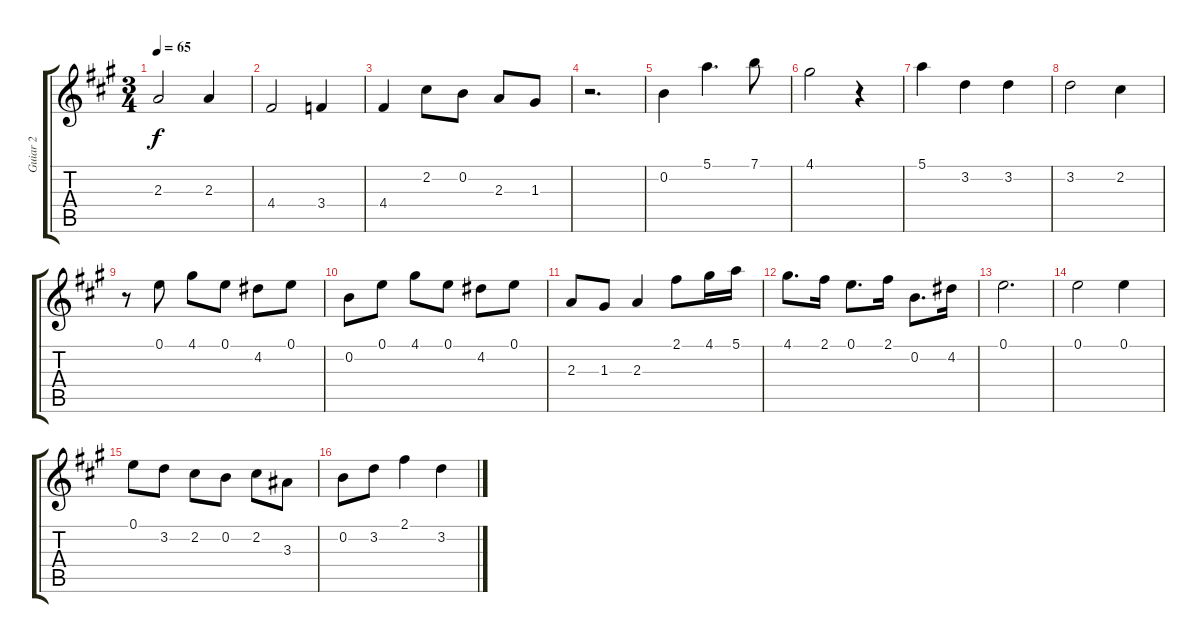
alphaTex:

\track ("Guiar 2" "Guiar 2") {instrument acousticguitarnylon}
\staff {score tabs}
\tuning (E4 B3 G3 D3 A2 E2) {hide}
\ts (3 4)
\tempo 65
\clef g2
\ks a
2.3.2{dy f} 2.3.4 |
4.4.2 3.4.4 |
4.4.4 2.2.8 0.2.8 2.3.8 1.3.8 |
r.2{d} |
0.2.4 5.1.4{d} 7.1.8 |
4.1.2 r.4 |
5.1.4 3.2.4 3.2.4 |
3.2.2 2.2.4 |
r.8 0.1.8 4.1.8 0.1.8 4.2.8 0.1.8 |
0.2.8 0.1.8 4.1.8 0.1.8 4.2.8 0.1.8 |
2.3.8 1.3.8 2.3.4 2.1.8 4.1.16 5.1.16 |
4.1.8{d} 2.1.16 0.1.8{d} 2.1.16 0.2.8{d} 4.2.16 |
0.1.2{d} |
0.1.2 0.1.4 |
0.1.8 3.2.8 2.2.8 0.2.8 2.2.8{beam Down} 3.3.8{beam Down} |
0.2.8 3.2.8 2.1.4 3.2.4
